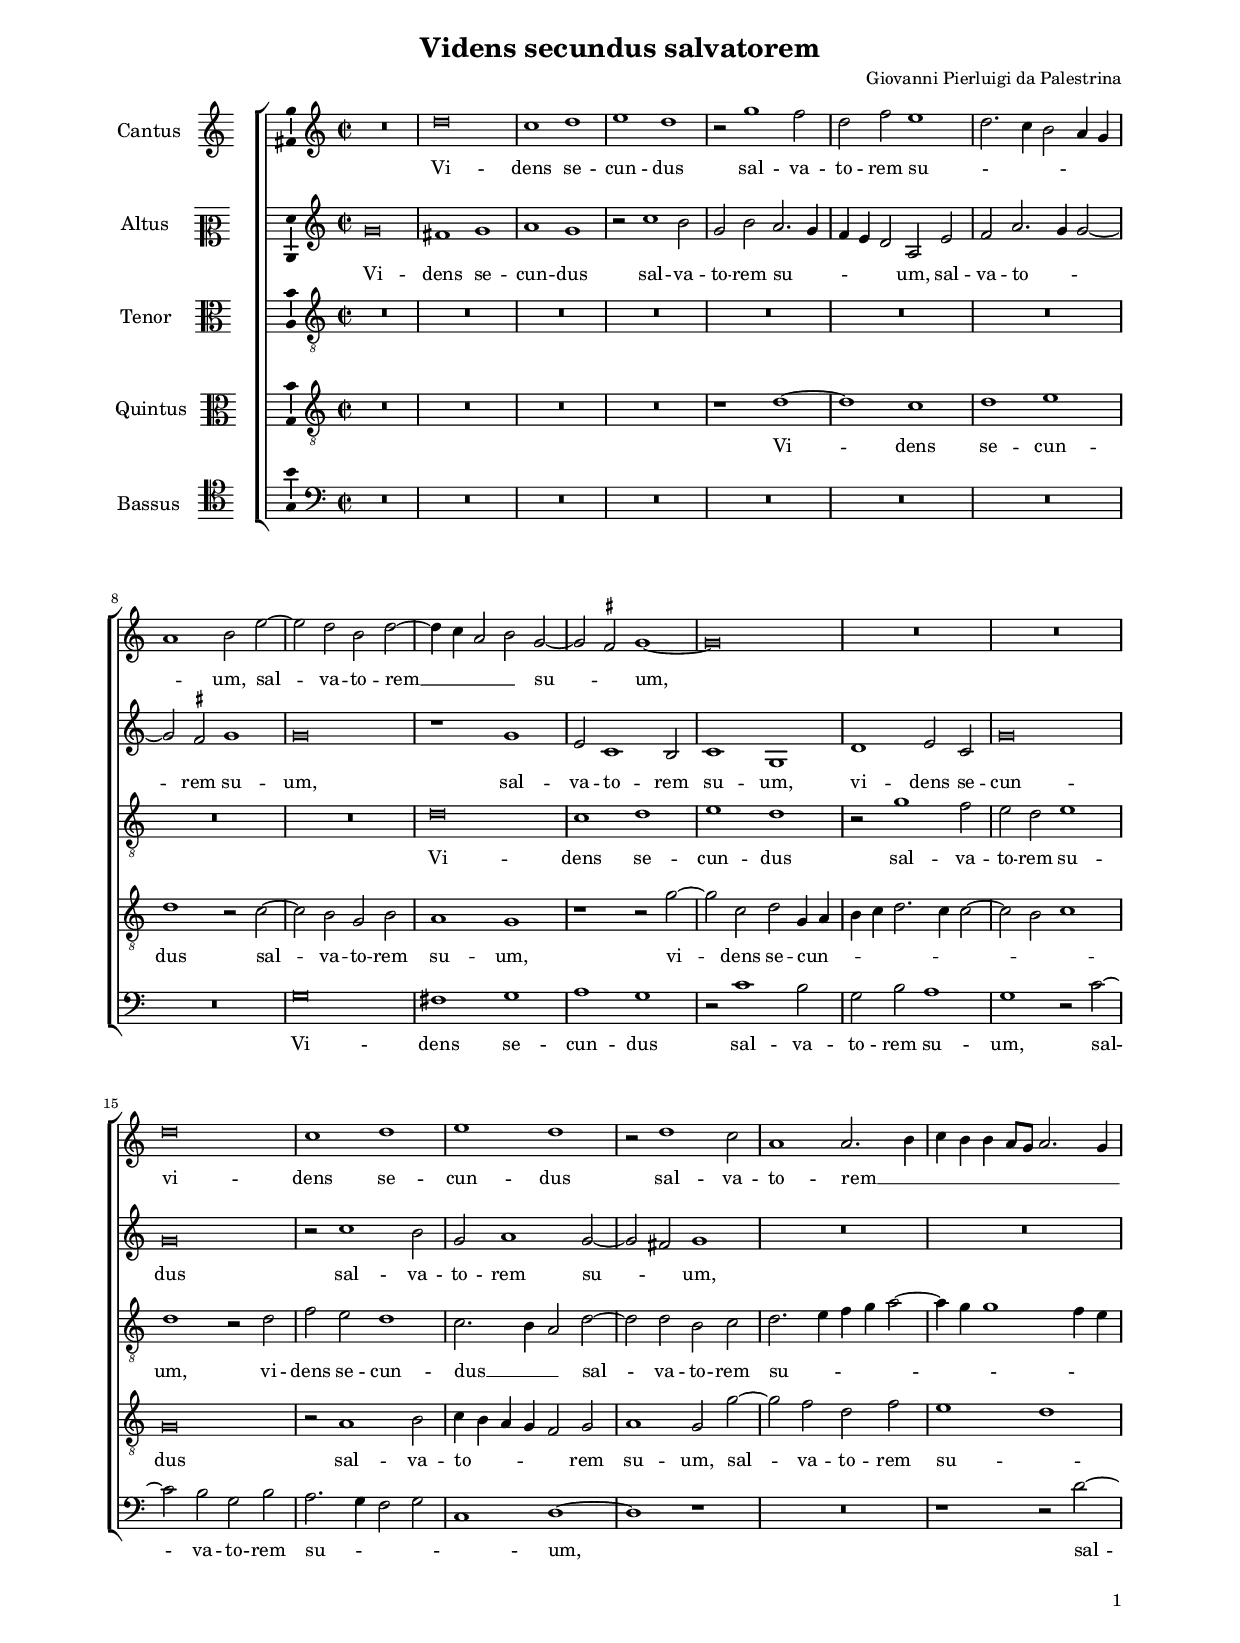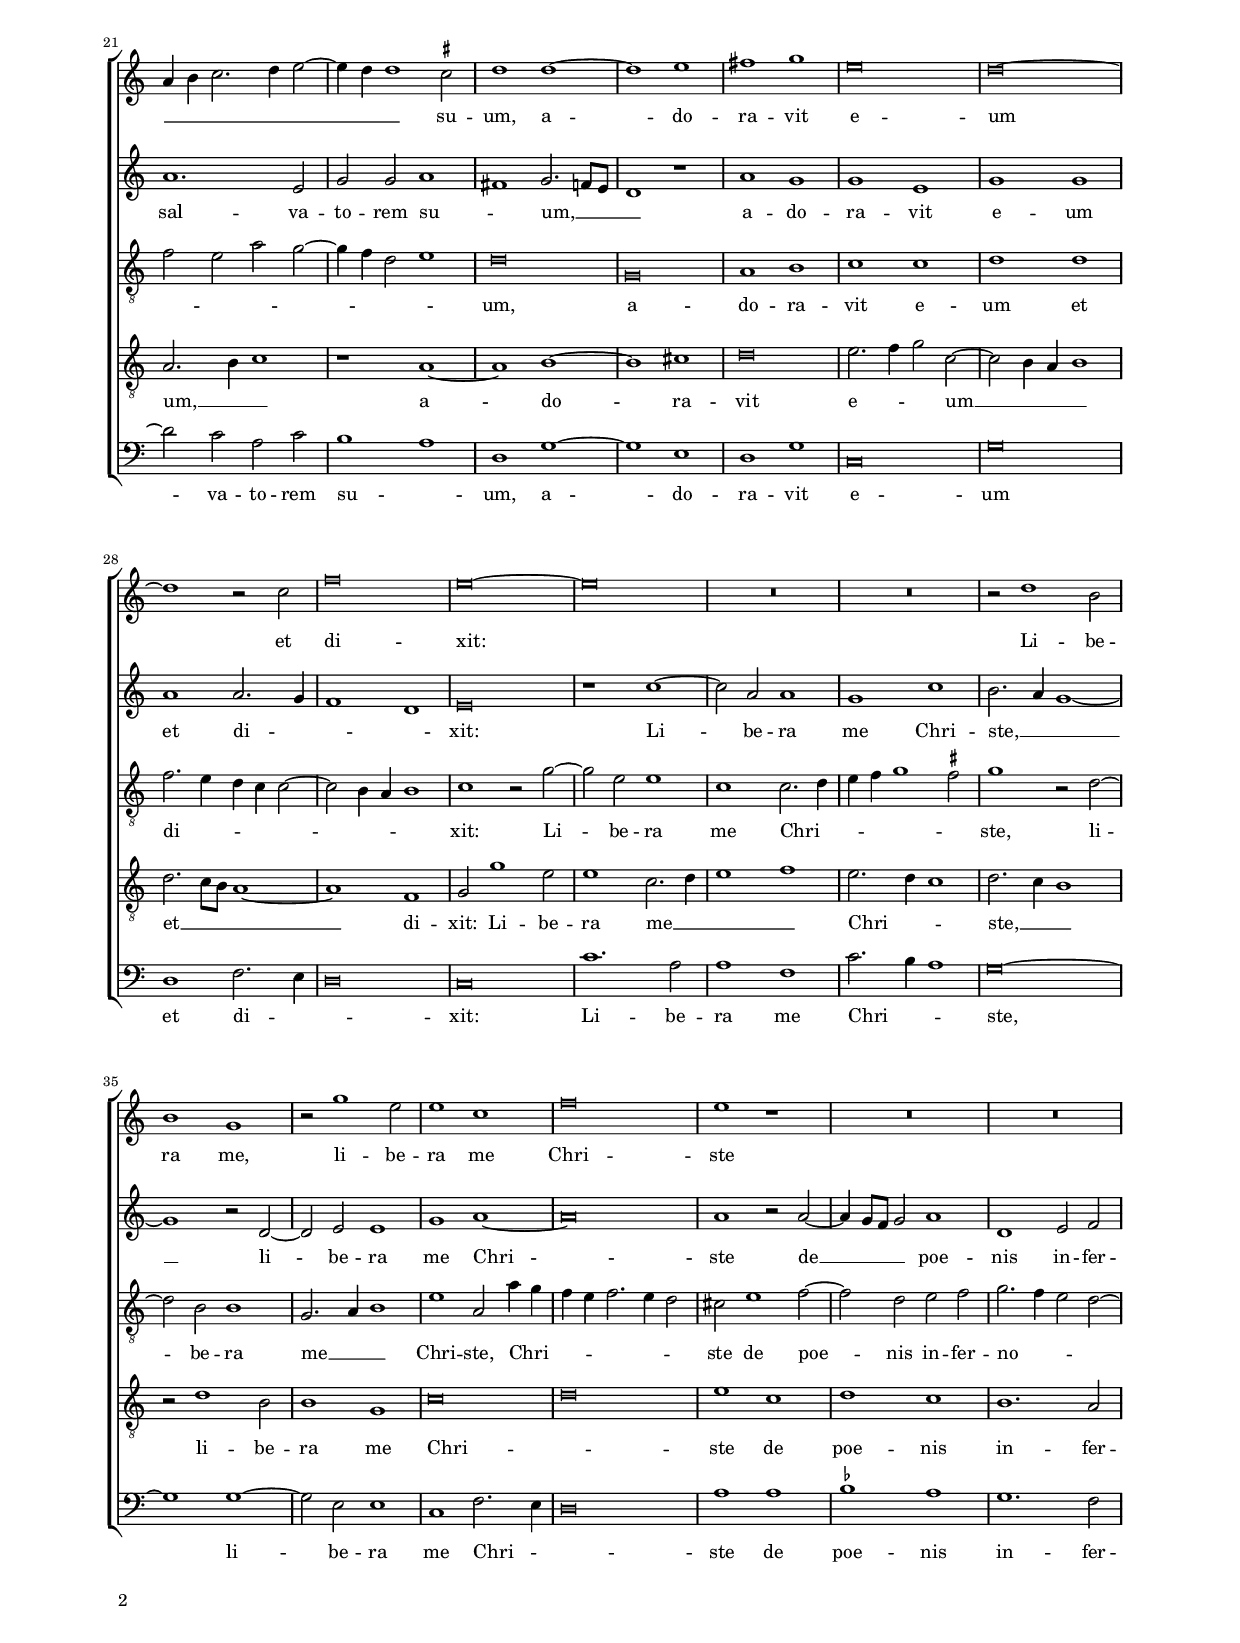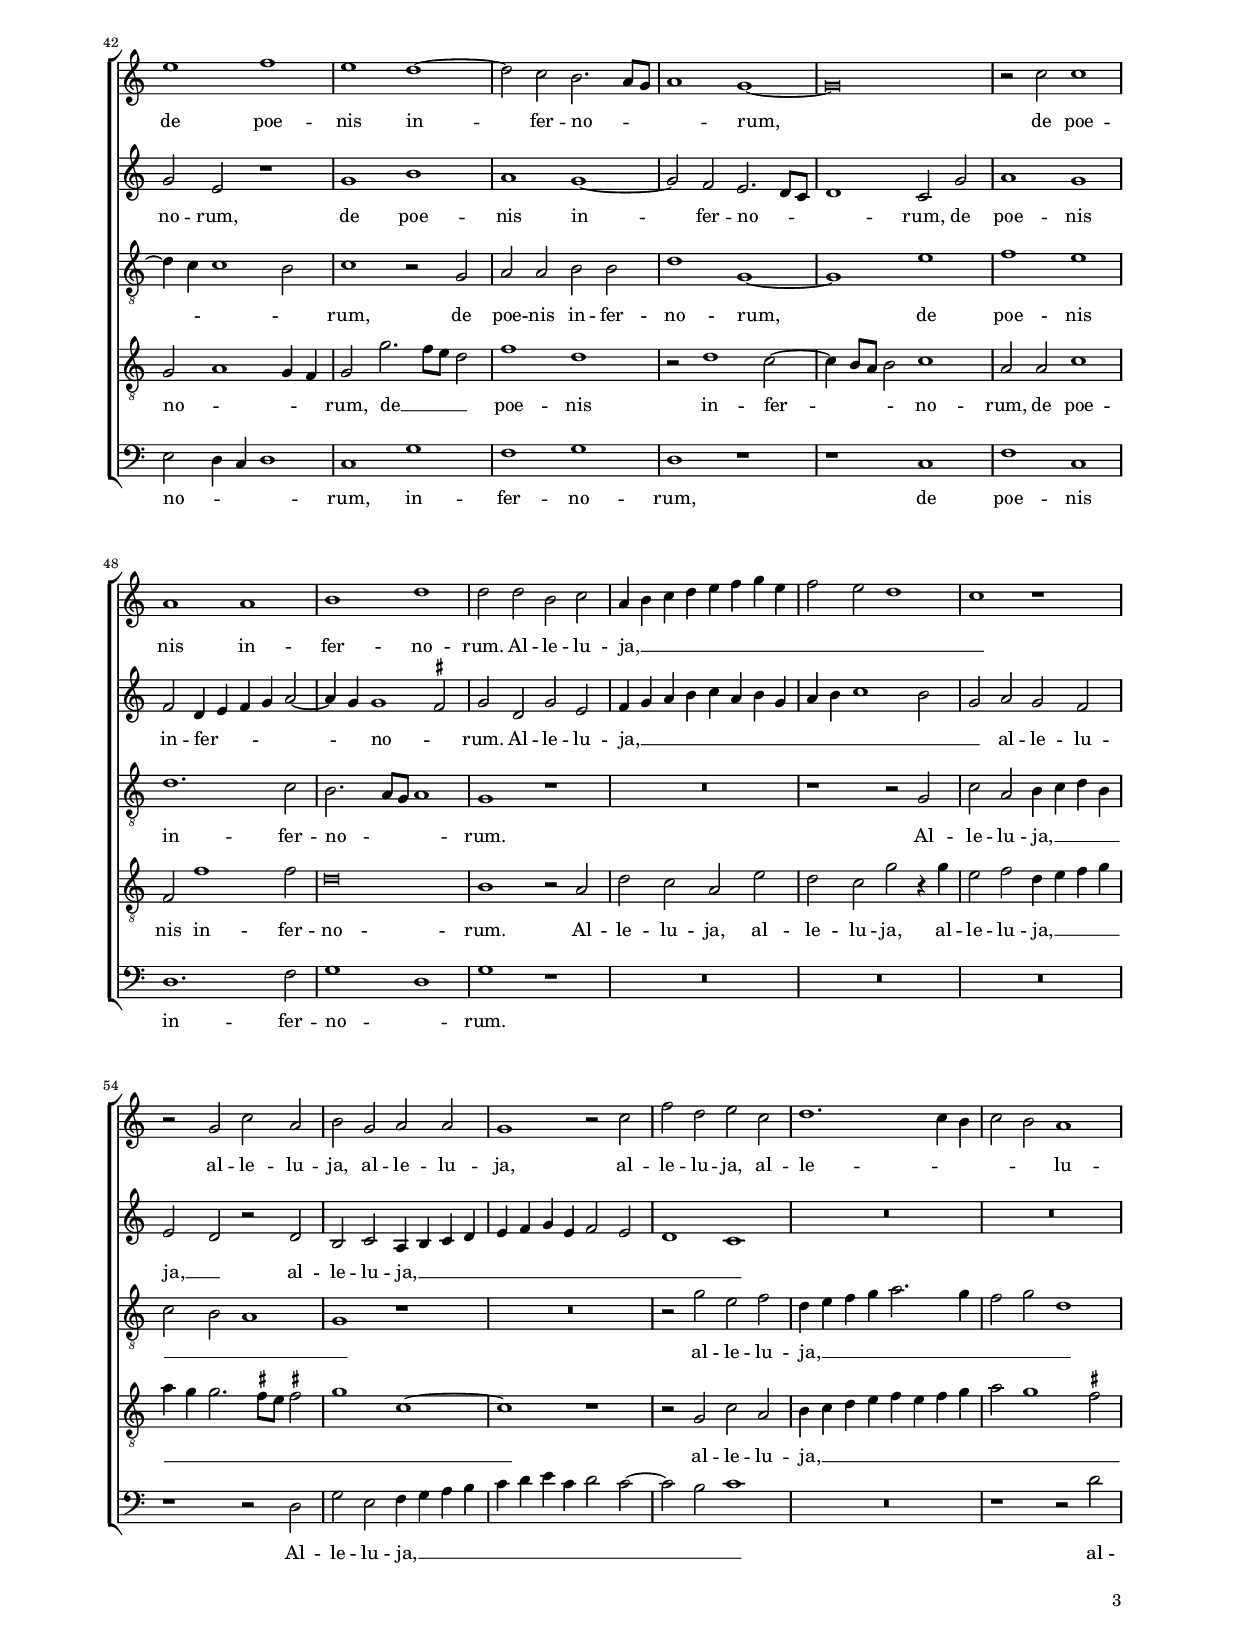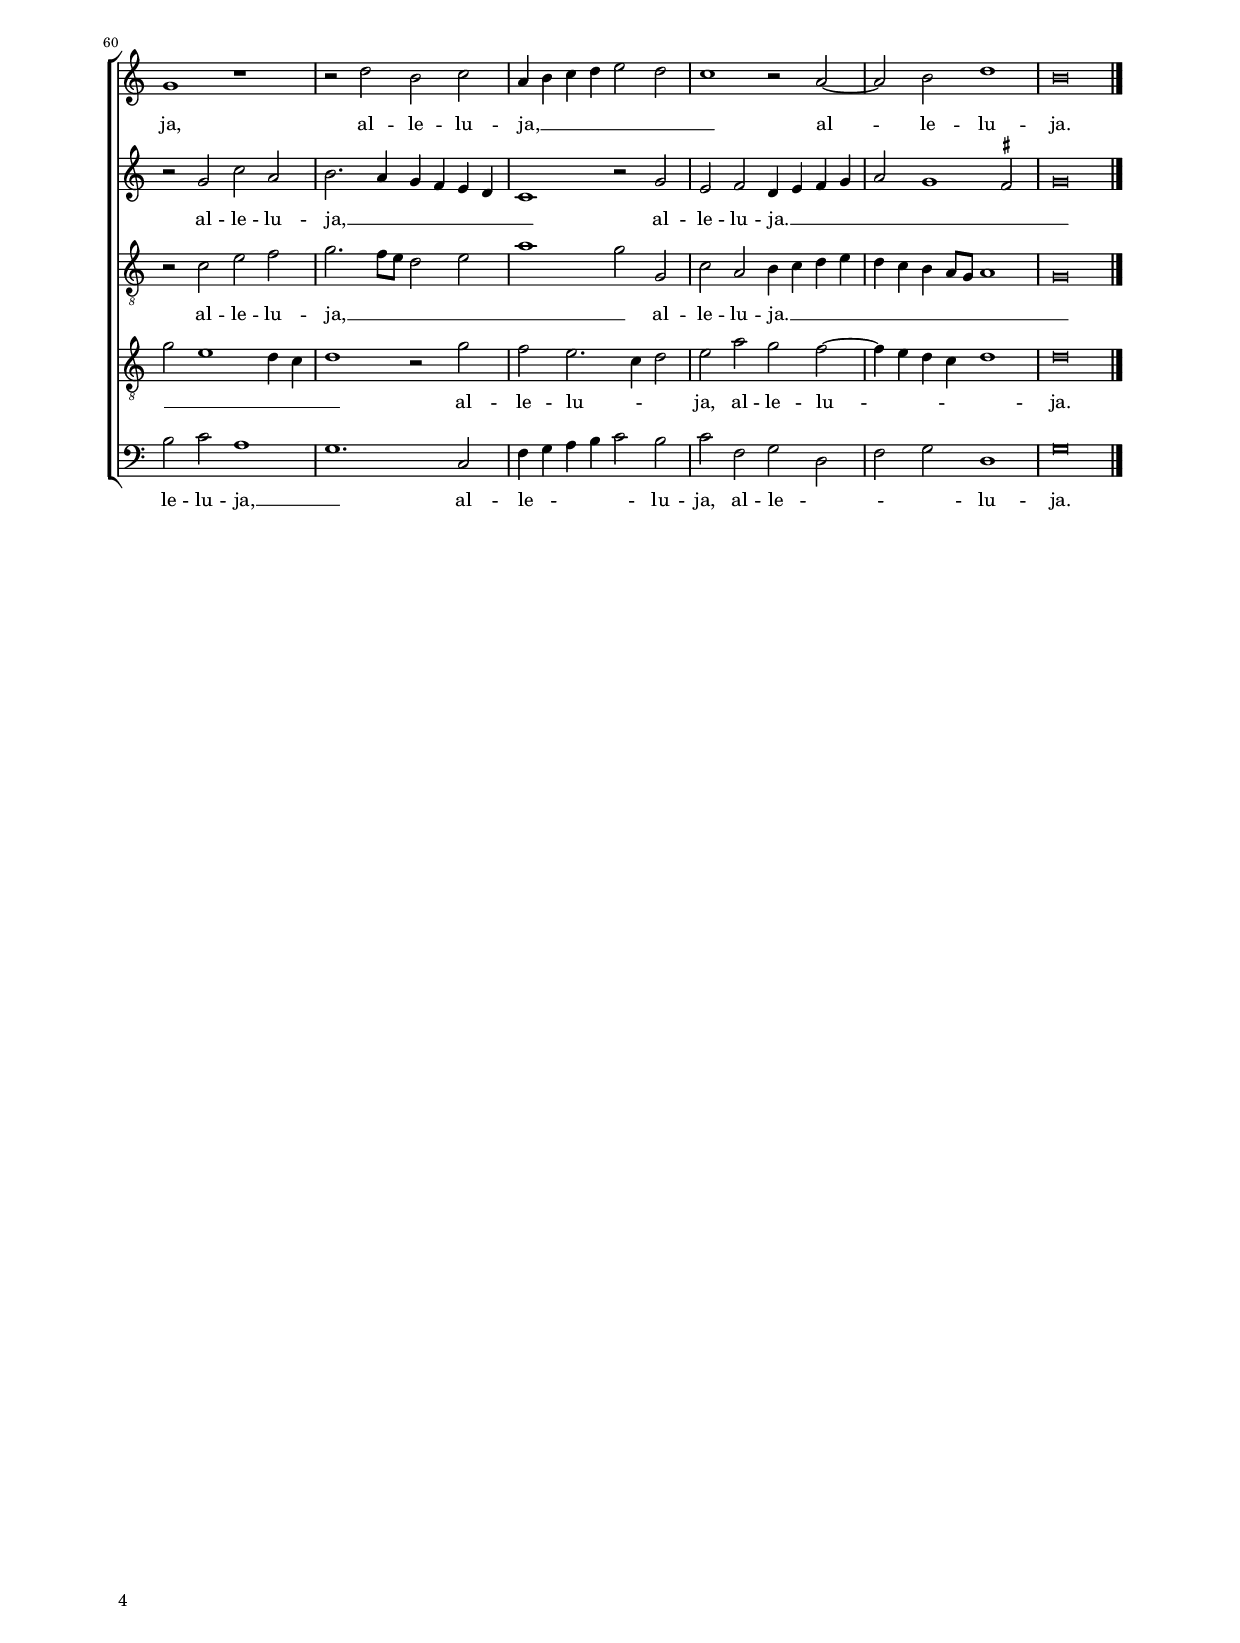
\header
{
  title="Videns secundus salvatorem"
  composer="Giovanni Pierluigi da Palestrina"
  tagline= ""
}

\version "2.24.1"
\language deutsch
#(set-global-staff-size 15)
% #(set-default-paper-size "letter")
#(ly:set-option 'point-and-click #f)


\paper
	{
	top-margin = 1.8 \cm
	bottom-margin = 1.2 \cm
	left-margin = 2 \cm
	right-margin = 2 \cm
	ragged-bottom = ##f
	ragged-last-bottom = ##t
	print-page-number = ##f
	system-system-spacing = #'((basic-distance . 17) (minimum-distance . 14) (padding . 7) (strechability . 150))
	oddFooterMarkup=\markup   \fill-line { "" \fromproperty #'page:page-number-string }
	evenFooterMarkup=\markup  \fill-line { \fromproperty #'page:page-number-string "" }
	last-bottom-spacing = #'((basic-distance . 12) (minimum-distance . 7) (padding . 4))
%	systems-per-page = 3
%	page-count = 3
%	min-systems-per-page = 3
	markup-system-spacing.basic-distance = #12
%	print-all-headers = ##t
%	print-first-page-number = ##t
%	first-page-number = 1
	}

	
global = {
	\key c \major
	\time 2/2 \set Score.measureLength = #(ly:make-moment 2/1)
	\skip 1*2*65 \bar "|."
	}

	ficta = { \once \set suggestAccidentals = ##t }

	forget = #(define-music-function (music) (ly:music?) #{
		\accidentalStyle forget
		$music
		\accidentalStyle default
		#})



incipitcantus = \markup { \score {
	{
	\set Staff.instrumentName = \markup { \fontsize #1 "Cantus" }
	\key c \major
	\clef violin
	s4 \bar ""
	}
	\layout  {
	raggedright = ##t
	indent = 1.6 \cm
	line-width = 2.2\cm
	\context { \Staff \remove Time_signature_engraver }
	\override Staff.Clef.Y-extent = #'(0 . 0)
	}} \hspace #1 }

      
incipitaltus = \markup { \score {
	{
	\set Staff.instrumentName = \markup { \fontsize #1 "Altus" }
	\key c \major
	\clef mezzosoprano
	s4 \bar ""
	}
	\layout  {
	raggedright = ##t
	indent = 1.6 \cm
	line-width = 2.2\cm
	\context { \Staff \remove Time_signature_engraver }
	\override Staff.Clef.Y-extent = #'(0 . 0)
	}} \hspace #1 }


incipittenor = \markup { \score {
	{
	\set Staff.instrumentName = \markup { \fontsize #1 "Tenor" }
	\key c \major
	\clef alto
	s4 \bar ""
	}
	\layout  {
	raggedright = ##t
	indent = 1.6 \cm
	line-width = 2.2\cm
	\context { \Staff \remove Time_signature_engraver }
	\override Staff.Clef.Y-extent = #'(0 . 0)
	}} \hspace #1 }
      
      
incipitquintus = \markup { \score {
	{
	\set Staff.instrumentName = \markup { \fontsize #1 "Quintus" }
	\key c \major
	\clef alto
	s4 \bar ""
	}
	\layout  {
	raggedright = ##t
	indent = 1.6 \cm
	line-width = 2.2\cm
	\context { \Staff \remove Time_signature_engraver }
	\override Staff.Clef.Y-extent = #'(0 . 0)
	}} \hspace #1 }
      
      
incipitbassus = \markup { \score {
	{
	\set Staff.instrumentName = \markup { \fontsize #1 "Bassus" }
	\key c \major
	\clef tenor
	s4 \bar ""
	}
	\layout  {
	raggedright = ##t
	indent = 1.6 \cm
	line-width = 2.2\cm
	\context { \Staff \remove Time_signature_engraver }
	\override Staff.Clef.Y-extent = #'(0 . 0)
	}} \hspace #1 }


cantus =  \relative c''
	{
	R\breve
	d\breve
	c1 d
	e1 d
%5
	r2 g1 f2 |
	d2 f e1
	d2. c4 h2 a4 g
	a1 h2 e~
	e2 d h d~
%10
	d4 c a2 h g~ |
	g2 \ficta fis g1~
	g\breve
	R\breve
	R\breve
%15
	d'\breve |
	c1 d
	e1 d
	r2 d1 c2
	a1 a2. h4
%20
	c4 h h a8 g a2. g4 |
	a4 h c2. d4 e2~
	e4 d d1 \ficta cis2
	d1 d~
	d1 e
%25
	fis1 g |
	e\breve
	d\breve~
	d1 r2 c
	f\breve
%30
	e\breve~ |
	e\breve
	R\breve
	R\breve
	r2 d1 h2
%35
	h1 g |
	r2 g'1 e2
	e1 c
	f\breve
	e1 r
%40
	R\breve |
	R\breve
	e1 f
	e1 d~
	d2 c h2. a8 g
%45
	a1 g~ |
	g\breve
	r2 c c1
	a1 a
	h1 d
%50
	d2 d h c |
	a4 h c d e f g e
	f2 e d1
	c1 r
	r2 g c a
%55
	h2 g a a |
	g1 r2 c
	f2 d e c
	d1. c4 h
	c2 h a1
%60
	g1 r |
	r2 d' h c
	a4 h c d e2 d
	c1 r2 a~
	a2 h d1
%65
	h\breve |
	}


altus =  \relative c'
	{
	g'\breve
	fis1 g
	a1 g
	r2 c1 h2
%5
	g2 h a2. g4 |
	f4 e d2 a e'
	f2 a2. g4 g2~
	g2 \ficta fis g1
	g\breve
%10
	r1 g |
	e2 c1 h2
	c1 g
	d'1 e2 c
	g'\breve
%15
	g\breve |
	r2 c1 h2
	g2 a1 g2~
	g2 fis g1
	R\breve
%20
	R\breve |
	a1. e2
	g2 g a1
	fis1 g2. f8 e
	d1 r
%25
	a'1 g |
	g1 e
	g1 g
	a1 a2. g4
	f1 d
%30
	e\breve |
	r1 c'~
	c2 a a1
	g1 c
	h2. a4 g1~
%35
	g1 r2 d~ |
	d2 e e1
	g1 a~
	a\breve
	a1 r2 a~
%40
	a4 g8 f g2 a1 |
	d,1 e2 f
	g2 e r1
	g1 h
	a1 g~
%45
	g2 f e2. d8 c |
	d1 c2 g'
	a1 g
	f2 d4 e f g a2~
	a4 g g1 \ficta fis2
%50
	g2 d g e |
	f4 g a h c a h g
	a4 h c1 h2
	g2 a g f
	e2 d r d
%55
	h2 c a4 h c d |
	e4 f g e f2 e
	d1 c
	R\breve
	R\breve
%60
	r2 g' c a |
	h2. a4 g f e d
	c1 r2 g'
	e2 f d4 e f g
	a2 g1 \ficta fis2
%65
	g\breve  |
	}


tenor =  \relative c'
	{
	R\breve
	R\breve
	R\breve
	R\breve
%5
	R\breve |
	R\breve
	R\breve
	R\breve
	R\breve
%10
	d\breve |
	c1 d
	e1 d
	r2 g1 f2
	e2 d e1
%15
	d1 r2 d |
	f2 e d1
	c2. h4 a2 d~
	d2 d h c
	d2. e4 f g a2~
%20
	a4 g g1 f4 e |
	f2 e a g~
	g4 f d2 e1
	d\breve
	g,\breve
%25
	a1 h |
	c1 c
	d1 d
	f2. e4 d c c2~
	c2 h4 a h1
%30
	c1 r2 g'~ |
	g2 e e1
	c1 c2. d4
	e4 f g1 \ficta fis2
	g1 r2 d~
%35
	d2 h h1 |
	g2. a4 h1
	e1 a,2 a'4 g
	f4 e f2. e4 d2
	cis2 e1 f2~
%40
	f2 d e f |
	g2. f4 e2 d~
	d4 c c1 h2
	c1 r2 g
	a2 a h h
%45
	d1 g,~ |
	g1 e'
	f1 e
	d1. c2
	h2. a8 g a1
%50
	g1 r |
	R\breve
	r1 r2 g
	c2 a h4 c d h
	c2 h a1
%55
	g1 r |
	R\breve
	r2 g' e f
	d4 e f g a2. g4
	f2 g d1
%60
	r2 c e f |
	g2. f8 e d2 e
	a1 g2 g,
	c2 a h4 c d e
	d4 c h a8 g a1
%65
	g\breve |
	}


quintus  =  \relative c'
	{
	R\breve
	R\breve
	R\breve
	R\breve
%5
	r1 d~ |
	d1 c
	d1 e
	d1 r2 c~
	c2 h g h
%10
	a1 g |
	r1 r2 g'~
	g2 c, d g,4 a
	h4 c d2. c4 c2~
	c2 h c1
%15
	g\breve |
	r2 a1 h2
	c4 h a g f2 g
	a1 g2 g'~
	g2 f d f
%20
	e1 d |
	a2. h4 c1
	r1 a~
	a1 h~
	h1 cis
%25
	d\breve |
	e2. f4 g2 c,~
	c2 h4 a h1
	d2. c8 h a1~
	a1 f
%30
	g2 g'1 e2 |
	e1 c2. d4
	e1 f
	e2. d4 c1
	d2. c4 h1
%35
	r2 d1 h2 |
	h1 g
	c\breve
	d\breve
	e1 c
%40
	d1 c |
	h1. a2
	g2 a1 g4 f
	g2 g'2. f8 e d2
	f1 d
%45
	r2 d1 c2~ |
	c4 h8 a h2 c1
	a2 a c1
	f,2 f'1 f2
	d\breve
%50
	h1 r2 a |
	d2 c a e'
	d2 c g'2 r4 g
	e2 f d4 e f g
	a4 g g2. \ficta fis8 e \ficta fis!2
%55
	g1 c,~ |
	c1 r
	r2 g c a
	h4 c d e f e f g
	a2 g1 \ficta fis2
%60
	g2 e1 d4 c |
	d1 r2 g
	f2 e2. c4 d2
	e2 a g f~
	f4 e d c d1
%65
	d\breve |
	}


bassus  =  \relative c
	{
	R\breve
	R\breve
	R\breve
	R\breve
%5
	R\breve |
	R\breve
	R\breve
	R\breve
	g'\breve
%10
	fis1 g |
	a1 g
	r2 c1 h2
	g2 h a1
	g1 r2 c~
%15
	c2 h g h |
	a2. g4 f2 g
	c,1 d~
	d1 r
	R\breve
%20
	r1 r2 d'~ |
	d2 c a c
	h1 a
	d,1 g~
	g1 e
%25
	d1 g |
	c,\breve
	g'\breve
	d1 f2. e4
	d\breve
%30
	c\breve |
	c'1. a2
	a1 f
	c'2. h4 a1
	g\breve~
%35
	g1 g~ |
	g2 e e1
	c1 f2. e4
	d\breve
	a'1 a
%40
	\ficta b1 a |
	g1. f2
	e2 d4 c d1
	c1 g'
	f1 g
%45
	d1 r |
	r1 c
	f1 c
	d1. f2
	g1 d
%50
	g1 r |
	R\breve
	R\breve
	R\breve
	r1 r2 d
%55
	g2 e f4 g a h |
	c4 d e c d2 c~
	c2 h c1
	R\breve
	r1 r2 d
%60
	h2 c a1 |
	g1. c,2
	f4 g a h c2 h
	c2 f, g d
	f2 g d1
%65
	g\breve |
	}


lyricscantus = \lyricmode {
	Vi -- dens se -- cun -- dus sal -- va -- to -- rem su -- _ _ _ _ _ _ um,
	sal -- va -- to -- rem __ _ _ _ su -- _ um,
	vi -- dens se -- cun -- dus sal -- va -- to -- rem __ _ _ _ _ _ _ _ _ _ _ _ _ _ _ _ su -- um,
	a -- do -- ra -- vit e -- um et di -- xit:
	Li -- be -- ra me,
	li -- be -- ra me Chri -- ste
	de poe -- nis in -- fer -- no -- _ _ _ rum,
	de poe -- nis in -- fer -- no -- rum.
	Al -- le -- lu -- ja, __ _ _ _ _ _ _ _ _ _ _ _
	al -- le -- lu -- ja,
	al -- le -- lu -- ja,
	al -- le -- lu -- ja,
	al -- le -- _ _ _ _ lu -- ja,
	al -- le -- lu -- ja, __ _ _ _ _ _ _
	al -- le -- lu -- ja.
	}


lyricsaltus = \lyricmode {
	Vi -- dens se -- cun -- dus sal -- va -- to -- rem su -- _ _ _ _ um,
	sal -- va -- to -- _ _ rem su -- um,
	sal -- va -- to -- rem su -- um,
	vi -- dens se -- cun -- dus sal -- va -- to -- rem su -- _ um,
	sal -- va -- to -- rem su -- _ um, __ _ _ _
	a -- do -- ra -- vit e -- um et di -- _ _ _ xit:
	Li -- be -- ra me Chri -- ste, __ _ _
	li -- be -- ra me Chri -- ste
	de __ _ _ _ poe -- nis in -- fer -- no -- rum,
	de poe -- nis in -- fer -- no -- _ _ _ rum,
	de poe -- nis in -- fer -- _ _ _ _ _ no -- _ rum.
	Al -- le -- lu -- ja, __ _ _ _ _ _ _ _ _ _ _ _ _
	al -- le -- lu -- ja, __ _
	al -- le -- lu -- ja, __ _ _ _ _ _ _ _ _ _ _ _
	al -- le -- lu -- ja, __ _ _ _ _ _ _
	al -- le -- lu -- ja. __ _ _ _ _ _ _ _
	}


lyricstenor = \lyricmode {
	Vi -- dens se -- cun -- dus sal -- va -- to -- rem su -- um,
	vi -- dens se -- cun -- dus __ _ _ sal -- va -- to -- rem su -- _ _ _ _ _ _ _ _ _ _ _ _ _ _ _ um,
	a -- do -- ra -- vit e -- um et di -- _ _ _ _ _ _ _ xit:
	Li -- be -- ra me Chri -- _ _ _ _ _ ste,
	li -- be -- ra me __ _ _ Chri -- ste,
	Chri -- _ _ _ _ _ _ ste
	de poe -- nis in -- fer -- no -- _ _ _ _ _ _ rum,
	de poe -- nis in -- fer -- no -- rum,
	de poe -- nis in -- fer -- no -- _ _ _ rum.
	Al -- le -- lu -- ja, __ _ _ _ _ _ _ _
	al -- le -- lu -- ja, __ _ _ _ _ _ _ _ _ 
	al -- le -- lu -- ja, __ _ _ _ _ _ _
	al -- le -- lu -- ja. __ _ _ _ _ _ _ _ _ _ _
	}


lyricsquintus = \lyricmode {
	Vi -- dens se -- cun -- dus sal -- va -- to -- rem su -- um,
	vi -- dens se -- cun -- _ _ _ _ _ _ _ _ dus sal -- va -- to -- _ _ _ _ rem su -- um,
	sal -- va -- to -- rem su -- _ um, __ _ _
	a -- do -- ra -- vit e -- _ _ um __ _ _ _ et __ _ _ _ di -- xit:
	Li -- be -- ra me __ _ _ _ Chri -- _ _ ste, __ _ _
	li -- be -- ra me Chri -- _ ste
	de poe -- nis in -- fer -- no -- _ _ _ rum,
	de __ _ _ _ poe -- nis in -- fer -- _ _ _ no -- rum,
	de poe -- nis in -- fer -- no -- rum.
	Al -- le -- lu -- ja,
	al -- le -- lu -- ja,
	al -- le -- lu -- ja, __ _ _ _ _ _ _ _ _ _ _ _
	al -- le -- lu -- ja, __ _ _ _ _ _ _ _ _ _ _ _ _ _ _ _
	al -- le -- lu -- _ _ ja,
	al -- le -- lu -- _ _ _ _ ja.
	}


lyricsbassus = \lyricmode {
	Vi -- dens se -- cun -- dus sal -- va -- to -- rem su -- um,
	sal -- va -- to -- rem su -- _ _ _ _ um,
	sal -- va -- to -- rem su -- _ um,
	a -- do -- ra -- vit e -- um et di -- _ _ xit:
	Li -- be -- ra me Chri -- _ _ ste,
	li -- be -- ra me Chri -- _ _ ste
	de poe -- nis in -- fer -- no -- _ _ _ rum,
	in -- fer -- no -- rum,
	de poe -- nis in -- fer -- no -- _ rum.
	Al -- le -- lu -- ja, __ _ _ _ _ _ _ _ _ _ _ _
	al -- le -- lu -- ja, __ _
	al -- le -- _ _ _ _ lu -- ja,
	al -- le -- _ _ _ lu -- ja.
	}


\score
{  
	\transpose c c {
	\new ChoirStaff \with { \override StaffGrouper.staff-staff-spacing.basic-distance = #12 }
	<<

	\new Staff << \global
	\new Voice="v1" {
		\set Staff.instrumentName=\incipitcantus
%		\set Staff.instrumentName= "S"
		\set Staff.midiInstrument = "reed organ"
		\clef violin
		\cantus }
	\new Lyrics \lyricsto "v1" {\lyricscantus }
	>>


	\new Staff << \global
	\new Voice="v2" {
		\set Staff.instrumentName=\incipitaltus
%		\set Staff.instrumentName= "A"
		\set Staff.midiInstrument = "reed organ"
		\clef violin % "G_8"
		\altus}
	\new Lyrics \lyricsto "v2" {\lyricsaltus }
	>>


	\new Staff << \global
	\new Voice="v3" {
		\set Staff.instrumentName=\incipittenor
%		\set Staff.instrumentName= "T"
		\set Staff.midiInstrument = "reed organ"
		\clef "G_8"
		\tenor }
	\new Lyrics \lyricsto "v3" {\lyricstenor }
	>>


	\new Staff << \global
	\new Voice="v5" {
		\set Staff.instrumentName=\incipitquintus
%		\set Staff.instrumentName= "Q"
		\set Staff.midiInstrument = "reed organ"
		\clef "G_8"
		\quintus}
	\new Lyrics \lyricsto "v5" {\lyricsquintus }
	>>


	\new Staff << \global
	\new Voice="v4" {
		\set Staff.instrumentName=\incipitbassus
%		\set Staff.instrumentName= "B"
		\set Staff.midiInstrument = "reed organ"
		\clef bass 
		\bassus }
	\new Lyrics \lyricsto "v4" {\lyricsbassus}
	>>

	>>
	} % transpose

	\layout
	{
	indent = 2.5\cm
	\context { \Lyrics \override VerticalAxisGroup.nonstaff-relatedstaff-spacing.padding = #1.5 }
%	\context { \Lyrics \override LyricText.font-size = #1 }
	\context { \Staff \override TimeSignature.break-visibility = #end-of-line-invisible }
	\context { \Staff \consists Ambitus_engraver }
	\context { \Score \override BarNumber.padding = #2 }
	\context { \Voice \override NoteHead.style = #'baroque }
	}

\midi
	{
	\tempo 2 = 90
	}

}


% EOF
